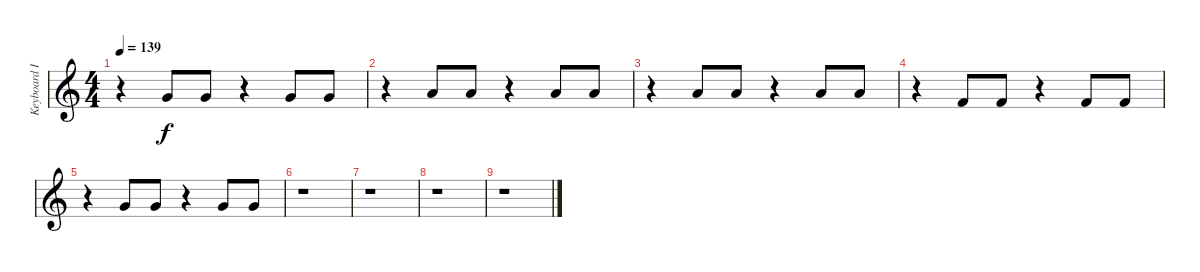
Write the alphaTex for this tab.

\track ("Keyboard II" "Keyboard I") {instrument fx4atmosphere}
\staff {score}
\tuning (E5 B4 G4 D4 A3 E3 B2) {hide}
\ts (4 4)
\tempo 139
\clef g2
\ks aminor
r.4{dy f} 0.3.8{balance 13} 0.3.8{balance 3} r.4 0.3.8{balance 13} 0.3.8{balance 3} |
r.4 2.3.8{balance 13} 2.3.8{balance 3} r.4 2.3.8{balance 13} 2.3.8{balance 3} |
r.4 2.3.8{balance 13} 2.3.8{balance 3} r.4 2.3.8{balance 13} 2.3.8{balance 3} |
r.4 3.4.8{balance 13} 3.4.8{balance 3} r.4 3.4.8{balance 13} 3.4.8{balance 3} |
r.4 0.3.8{balance 13} 0.3.8{balance 3} r.4 0.3.8{balance 13} 0.3.8{balance 3} |
r.1 |
r.1 |
r.1 |
r.1
